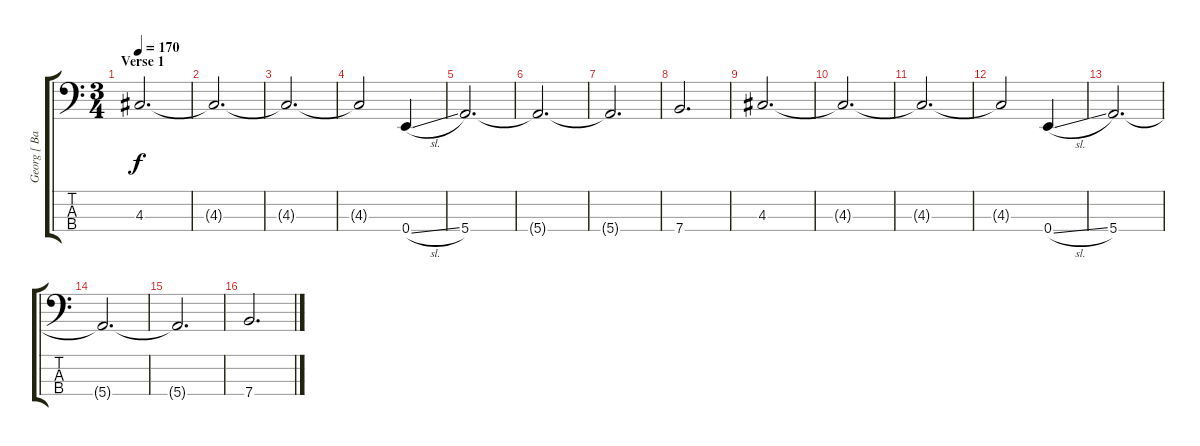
\track ("Georg [ Bass ]" "Georg [ Ba") {instrument electricbasspick}
\staff {score tabs}
\tuning (G2 D2 A1 E1) {hide}
\ts (3 4)
\section ("" "Verse 1")
\tempo 170
\clef f4
\ks c
4.3.2{d dy f} |
4.3{t}.2{d} |
4.3{t}.2{d} |
4.3{t}.2 0.4{sl}.4 |
5.4.2{d} |
5.4{t}.2{d} |
5.4{t}.2{d} |
7.4.2{d} |
4.3.2{d} |
4.3{t}.2{d} |
4.3{t}.2{d} |
4.3{t}.2 0.4{sl}.4 |
5.4.2{d} |
5.4{t}.2{d} |
5.4{t}.2{d} |
7.4.2{d}
